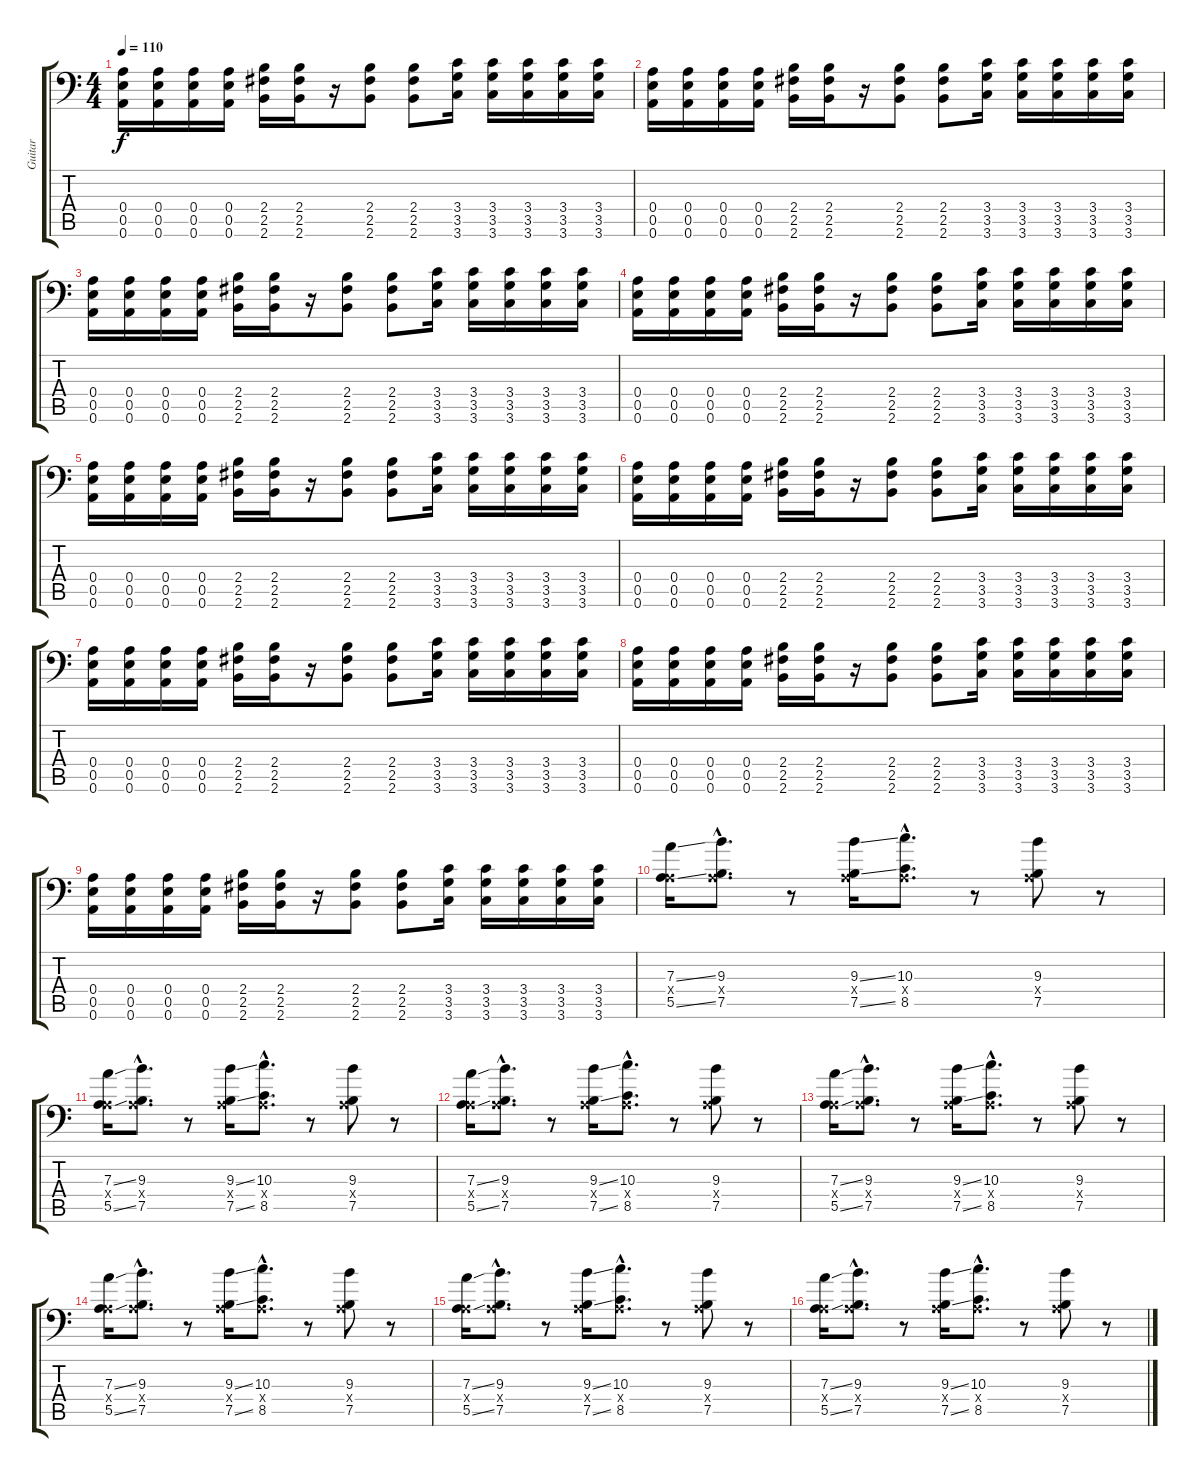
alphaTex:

\track ("Guitar" "Guitar") {instrument distortionguitar}
\staff {score tabs}
\tuning (B3 G3 D3 A2 E2 A1) {hide}
\ts (4 4)
\tempo 110
\clef f4
\ks c
(0.4 0.5 0.6).16{dy f} (0.4 0.5 0.6).16 (0.4 0.5 0.6).16 (0.4 0.5 0.6).16 (2.4 2.5 2.6).16 (2.4 2.5 2.6).16 r.16 (2.4 2.5 2.6).8 (2.4 2.5 2.6).8 (3.4 3.5 3.6).16 (3.4 3.5 3.6).16 (3.4 3.5 3.6).16 (3.4 3.5 3.6).16 (3.4 3.5 3.6).16 |
(0.4 0.5 0.6).16 (0.4 0.5 0.6).16 (0.4 0.5 0.6).16 (0.4 0.5 0.6).16 (2.4 2.5 2.6).16 (2.4 2.5 2.6).16 r.16 (2.4 2.5 2.6).8 (2.4 2.5 2.6).8 (3.4 3.5 3.6).16 (3.4 3.5 3.6).16 (3.4 3.5 3.6).16 (3.4 3.5 3.6).16 (3.4 3.5 3.6).16 |
(0.4 0.5 0.6).16 (0.4 0.5 0.6).16 (0.4 0.5 0.6).16 (0.4 0.5 0.6).16 (2.4 2.5 2.6).16 (2.4 2.5 2.6).16 r.16 (2.4 2.5 2.6).8 (2.4 2.5 2.6).8 (3.4 3.5 3.6).16 (3.4 3.5 3.6).16 (3.4 3.5 3.6).16 (3.4 3.5 3.6).16 (3.4 3.5 3.6).16 |
(0.4 0.5 0.6).16 (0.4 0.5 0.6).16 (0.4 0.5 0.6).16 (0.4 0.5 0.6).16 (2.4 2.5 2.6).16 (2.4 2.5 2.6).16 r.16 (2.4 2.5 2.6).8 (2.4 2.5 2.6).8 (3.4 3.5 3.6).16 (3.4 3.5 3.6).16 (3.4 3.5 3.6).16 (3.4 3.5 3.6).16 (3.4 3.5 3.6).16 |
(0.4 0.5 0.6).16 (0.4 0.5 0.6).16 (0.4 0.5 0.6).16 (0.4 0.5 0.6).16 (2.4 2.5 2.6).16 (2.4 2.5 2.6).16 r.16 (2.4 2.5 2.6).8 (2.4 2.5 2.6).8 (3.4 3.5 3.6).16 (3.4 3.5 3.6).16 (3.4 3.5 3.6).16 (3.4 3.5 3.6).16 (3.4 3.5 3.6).16 |
(0.4 0.5 0.6).16 (0.4 0.5 0.6).16 (0.4 0.5 0.6).16 (0.4 0.5 0.6).16 (2.4 2.5 2.6).16 (2.4 2.5 2.6).16 r.16 (2.4 2.5 2.6).8 (2.4 2.5 2.6).8 (3.4 3.5 3.6).16 (3.4 3.5 3.6).16 (3.4 3.5 3.6).16 (3.4 3.5 3.6).16 (3.4 3.5 3.6).16 |
(0.4 0.5 0.6).16 (0.4 0.5 0.6).16 (0.4 0.5 0.6).16 (0.4 0.5 0.6).16 (2.4 2.5 2.6).16 (2.4 2.5 2.6).16 r.16 (2.4 2.5 2.6).8 (2.4 2.5 2.6).8 (3.4 3.5 3.6).16 (3.4 3.5 3.6).16 (3.4 3.5 3.6).16 (3.4 3.5 3.6).16 (3.4 3.5 3.6).16 |
(0.4 0.5 0.6).16 (0.4 0.5 0.6).16 (0.4 0.5 0.6).16 (0.4 0.5 0.6).16 (2.4 2.5 2.6).16 (2.4 2.5 2.6).16 r.16 (2.4 2.5 2.6).8 (2.4 2.5 2.6).8 (3.4 3.5 3.6).16 (3.4 3.5 3.6).16 (3.4 3.5 3.6).16 (3.4 3.5 3.6).16 (3.4 3.5 3.6).16 |
(0.4 0.5 0.6).16 (0.4 0.5 0.6).16 (0.4 0.5 0.6).16 (0.4 0.5 0.6).16 (2.4 2.5 2.6).16 (2.4 2.5 2.6).16 r.16 (2.4 2.5 2.6).8 (2.4 2.5 2.6).8 (3.4 3.5 3.6).16 (3.4 3.5 3.6).16 (3.4 3.5 3.6).16 (3.4 3.5 3.6).16 (3.4 3.5 3.6).16 |
(7.3{ss} 0.4{x} 5.5{ss}).16 (9.3{hac} 0.4{hac x} 7.5{hac}).8{d} r.8 (9.3{ss} 0.4{x} 7.5{ss}).16 (10.3{hac} 0.4{hac x} 8.5{hac}).8{d} r.8 (9.3 0.4{x} 7.5).8 r.8 |
(7.3{ss} 0.4{x} 5.5{ss}).16 (9.3{hac} 0.4{hac x} 7.5{hac}).8{d} r.8 (9.3{ss} 0.4{x} 7.5{ss}).16 (10.3{hac} 0.4{hac x} 8.5{hac}).8{d} r.8 (9.3 0.4{x} 7.5).8 r.8 |
(7.3{ss} 0.4{x} 5.5{ss}).16 (9.3{hac} 0.4{hac x} 7.5{hac}).8{d} r.8 (9.3{ss} 0.4{x} 7.5{ss}).16 (10.3{hac} 0.4{hac x} 8.5{hac}).8{d} r.8 (9.3 0.4{x} 7.5).8 r.8 |
(7.3{ss} 0.4{x} 5.5{ss}).16 (9.3{hac} 0.4{hac x} 7.5{hac}).8{d} r.8 (9.3{ss} 0.4{x} 7.5{ss}).16 (10.3{hac} 0.4{hac x} 8.5{hac}).8{d} r.8 (9.3 0.4{x} 7.5).8 r.8 |
(7.3{ss} 0.4{x} 5.5{ss}).16 (9.3{hac} 0.4{hac x} 7.5{hac}).8{d} r.8 (9.3{ss} 0.4{x} 7.5{ss}).16 (10.3{hac} 0.4{hac x} 8.5{hac}).8{d} r.8 (9.3 0.4{x} 7.5).8 r.8 |
(7.3{ss} 0.4{x} 5.5{ss}).16 (9.3{hac} 0.4{hac x} 7.5{hac}).8{d} r.8 (9.3{ss} 0.4{x} 7.5{ss}).16 (10.3{hac} 0.4{hac x} 8.5{hac}).8{d} r.8 (9.3 0.4{x} 7.5).8 r.8 |
(7.3{ss} 0.4{x} 5.5{ss}).16 (9.3{hac} 0.4{hac x} 7.5{hac}).8{d} r.8 (9.3{ss} 0.4{x} 7.5{ss}).16 (10.3{hac} 0.4{hac x} 8.5{hac}).8{d} r.8 (9.3 0.4{x} 7.5).8 r.8
